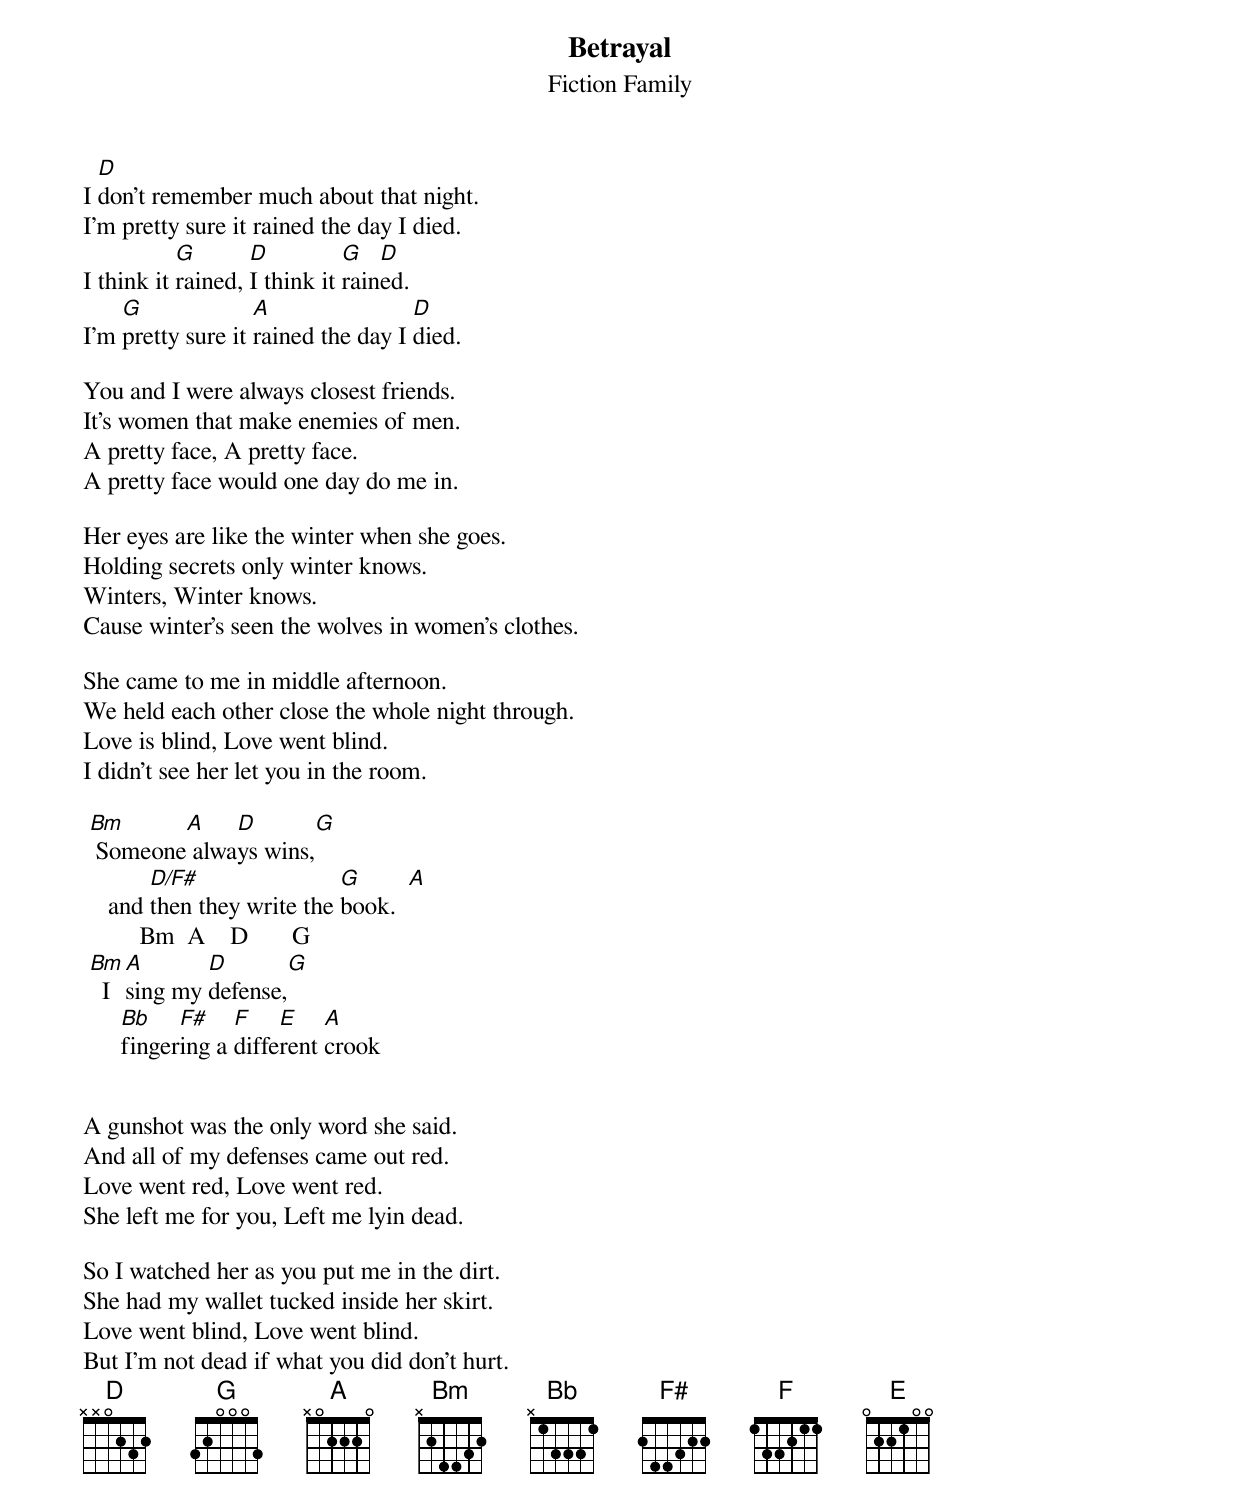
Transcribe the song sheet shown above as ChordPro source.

{title:Betrayal}
{st:Fiction Family}

I [D]don't remember much about that night.
I'm pretty sure it rained the day I died.
I think it [G]rained, [D]I think it [G]rain[D]ed.
I'm [G]pretty sure it [A]rained the day I [D]died.

You and I were always closest friends.
It's women that make enemies of men.
A pretty face, A pretty face.
A pretty face would one day do me in.

Her eyes are like the winter when she goes.
Holding secrets only winter knows.
Winters, Winter knows.
Cause winter's seen the wolves in women's clothes.

She came to me in middle afternoon.
We held each other close the whole night through.
Love is blind, Love went blind.
I didn't see her let you in the room.

	[Bm] Someone[A] alwa[D]ys wins,[G]
	   and [D/F#]then they write the [G]book.  [A]
         Bm  A    D       G
	[Bm]  I [A]sing my [D]defense,[G]
  	   [Bb]finger[F#]ing a [F]diffe[E]rent [A]crook


A gunshot was the only word she said.
And all of my defenses came out red.
Love went red, Love went red.
She left me for you, Left me lyin dead.

So I watched her as you put me in the dirt.
She had my wallet tucked inside her skirt.
Love went blind, Love went blind.
But I'm not dead if what you did don't hurt.
